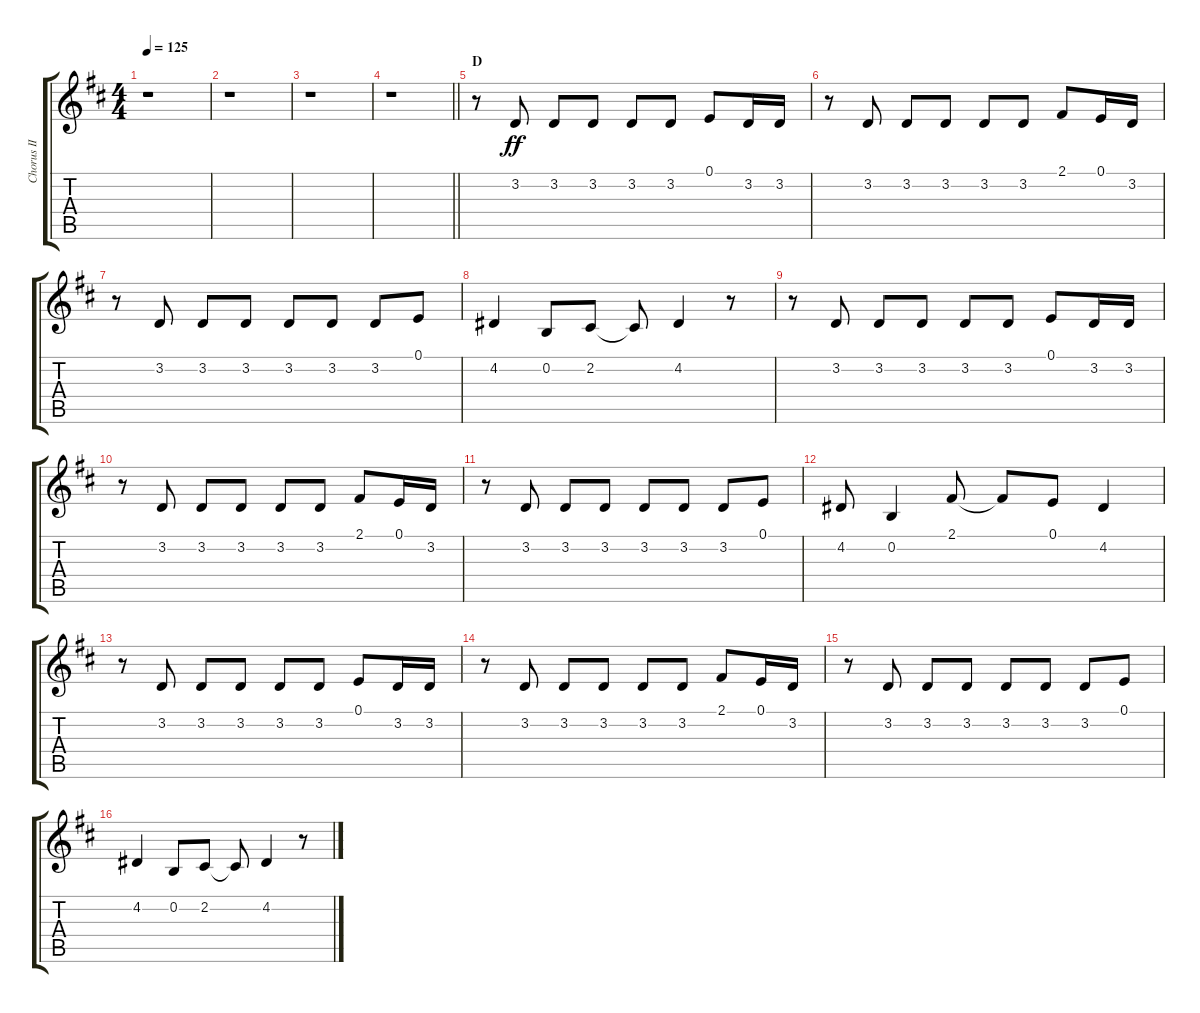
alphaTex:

\track ("Chorus II" "Chorus II") {instrument voiceoohs}
\staff {score tabs}
\tuning (E4 B3 G3 D3 A2 E2) {hide}
\ts (4 4)
\tempo 125
\clef g2
\ks d
r.1{dy ff} |
r.1 |
r.1 |
\barLineRight lightlight
r.1 |
\section ("" "D")
r.8 3.2.8 3.2.8 3.2.8 3.2.8 3.2.8 0.1.8 3.2.16 3.2.16 |
r.8 3.2.8 3.2.8 3.2.8 3.2.8 3.2.8 2.1.8 0.1.16 3.2.16 |
r.8 3.2.8 3.2.8 3.2.8 3.2.8 3.2.8 3.2.8 0.1.8 |
4.2.4 0.2.8 2.2.8 2.2{t}.8 4.2.4 r.8 |
r.8 3.2.8 3.2.8 3.2.8 3.2.8 3.2.8 0.1.8 3.2.16 3.2.16 |
r.8 3.2.8 3.2.8 3.2.8 3.2.8 3.2.8 2.1.8 0.1.16 3.2.16 |
r.8 3.2.8 3.2.8 3.2.8 3.2.8 3.2.8 3.2.8 0.1.8 |
4.2.8 0.2.4 2.1.8 2.1{t}.8 0.1.8 4.2.4 |
r.8 3.2.8 3.2.8 3.2.8 3.2.8 3.2.8 0.1.8 3.2.16 3.2.16 |
r.8 3.2.8 3.2.8 3.2.8 3.2.8 3.2.8 2.1.8 0.1.16 3.2.16 |
r.8 3.2.8 3.2.8 3.2.8 3.2.8 3.2.8 3.2.8 0.1.8 |
4.2.4 0.2.8 2.2.8 2.2{t}.8 4.2.4 r.8
